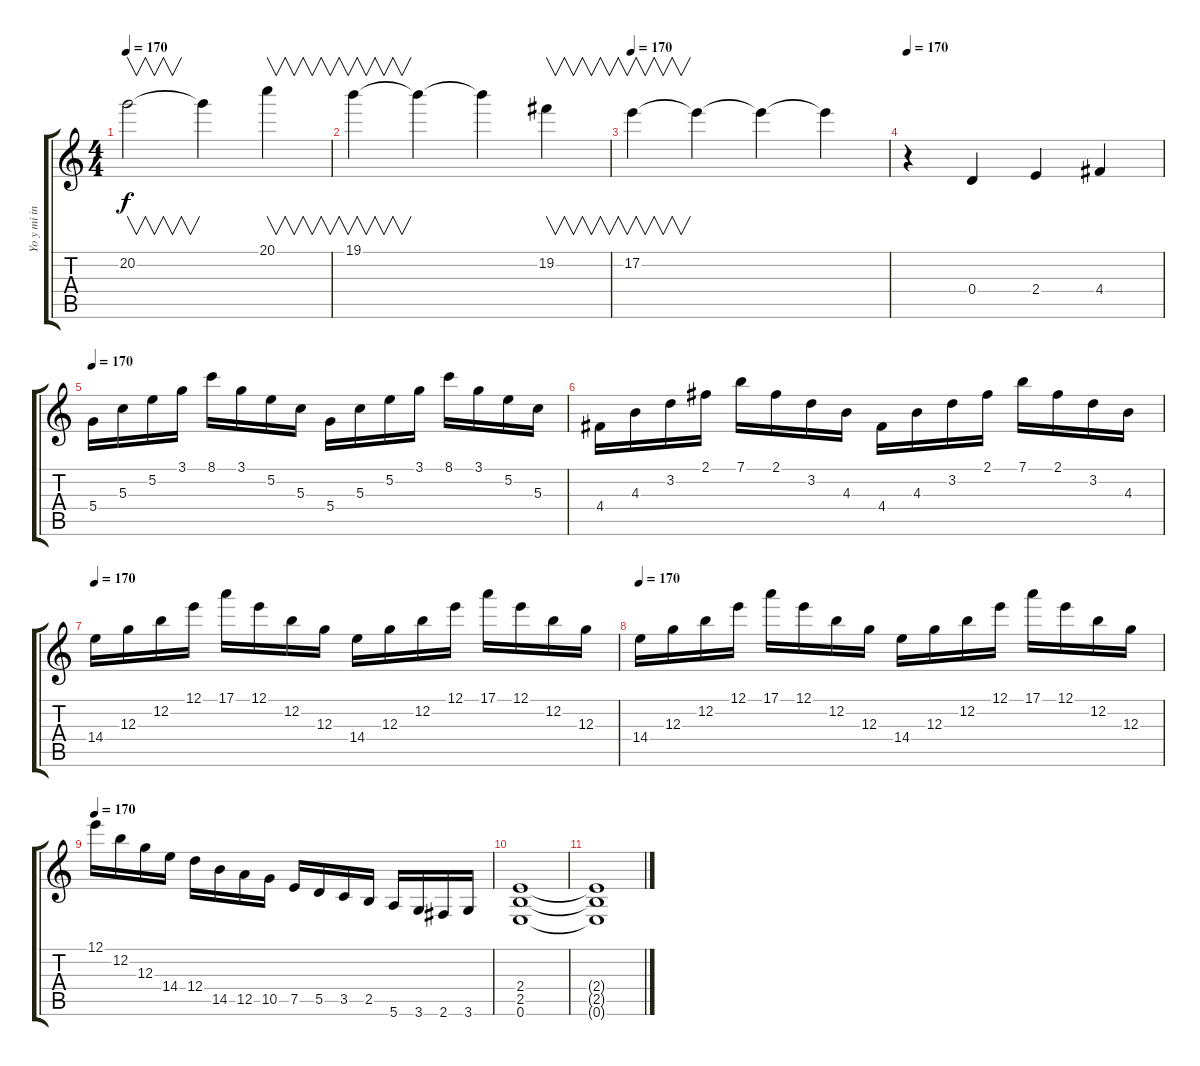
\track ("Yo y mi infaltable 2º Guitarra eléctrica" "Yo y mi in") {instrument distortionguitar}
\staff {score tabs}
\tuning (E4 B3 G3 D3 A2 E2) {hide}
\ts (4 4)
\tempo 170
\clef g2
\ks c
20.2.2{v dy f} 20.2{t}.4 20.1.4{v} |
19.1.4{v} 19.1{t}.4 19.1{t}.4 19.2.4{v} |
\tempo 170
17.2.4{v} 17.2{t}.4 17.2{t}.4 17.2{t}.4 |
\tempo 170
r.4 0.4.4 2.4.4 4.4.4 |
\tempo 170
5.4.16 5.3.16 5.2.16 3.1.16 8.1.16 3.1.16 5.2.16 5.3.16 5.4.16 5.3.16 5.2.16 3.1.16 8.1.16 3.1.16 5.2.16 5.3.16 |
4.4.16 4.3.16 3.2.16 2.1.16 7.1.16 2.1.16 3.2.16 4.3.16 4.4.16 4.3.16 3.2.16 2.1.16 7.1.16 2.1.16 3.2.16 4.3.16 |
\tempo 170
14.4.16 12.3.16 12.2.16 12.1.16 17.1.16 12.1.16 12.2.16 12.3.16 14.4.16 12.3.16 12.2.16 12.1.16 17.1.16 12.1.16 12.2.16 12.3.16 |
\tempo 170
14.4.16 12.3.16 12.2.16 12.1.16 17.1.16 12.1.16 12.2.16 12.3.16 14.4.16 12.3.16 12.2.16 12.1.16 17.1.16 12.1.16 12.2.16 12.3.16 |
\tempo 170
12.1.16 12.2.16 12.3.16 14.4.16 12.4.16 14.5.16 12.5.16 10.5.16 7.5.16 5.5.16 3.5.16 2.5.16 5.6.16 3.6.16 2.6.16 3.6.16 |
(2.4 2.5 0.6).1{volume 0} |
(2.4{t} 2.5{t} 0.6{t}).1
